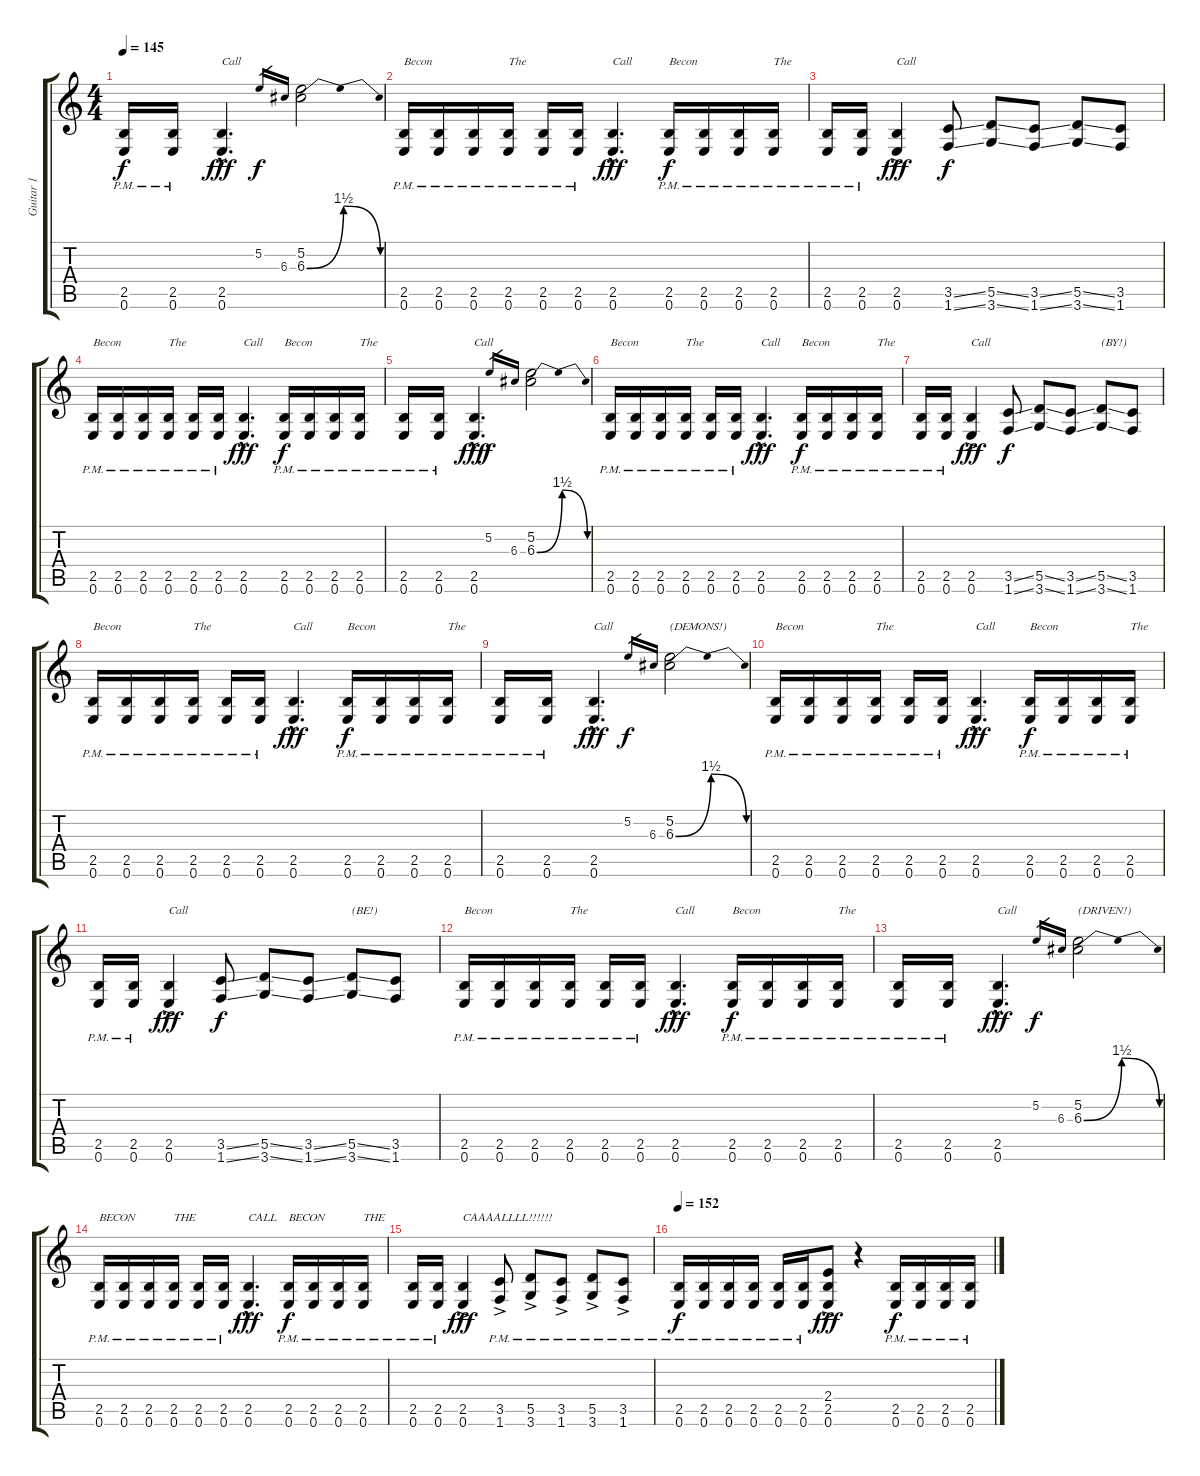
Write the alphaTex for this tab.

\track ("Guitar 1" "Guitar 1") {instrument distortionguitar}
\staff {score tabs}
\tuning (E4 B3 G3 D3 A2 E2) {hide}
\ts (4 4)
\tempo 145
\clef g2
\ks c
(2.5{pm} 0.6{pm}).16{dy f} (2.5{pm} 0.6{pm}).16 (2.5{hac} 0.6{hac}).4{d txt "Call" dy fff} 5.2.16{gr dy f} 6.3.16{gr} (5.2 6.3{be (bendrelease 0 0 10 6 50 6 60 0)}).2 |
(2.5{pm} 0.6{pm}).16{txt "Becon"} (2.5{pm} 0.6{pm}).16 (2.5{pm} 0.6{pm}).16 (2.5{pm} 0.6{pm}).16{txt "The "} (2.5{pm} 0.6{pm}).16 (2.5{pm} 0.6{pm}).16 (2.5{hac} 0.6{hac}).4{d txt "Call" dy fff} (2.5{pm} 0.6{pm}).16{txt "Becon" dy f} (2.5{pm} 0.6{pm}).16 (2.5{pm} 0.6{pm}).16 (2.5{pm} 0.6{pm}).16{txt "The"} |
(2.5{pm} 0.6{pm}).16 (2.5{pm} 0.6{pm}).16 (2.5{ac} 0.6{ac}).4{txt "Call" dy fff} (3.5{ss} 1.6{ss}).8{dy f} (5.5{ss} 3.6{ss}).8 (3.5{ss} 1.6{ss}).8 (5.5{ss} 3.6{ss}).8 (3.5 1.6).8 |
(2.5{pm} 0.6{pm}).16{txt "Becon"} (2.5{pm} 0.6{pm}).16 (2.5{pm} 0.6{pm}).16 (2.5{pm} 0.6{pm}).16{txt "The "} (2.5{pm} 0.6{pm}).16 (2.5{pm} 0.6{pm}).16 (2.5{hac} 0.6{hac}).4{d txt "Call" dy fff} (2.5{pm} 0.6{pm}).16{txt "Becon" dy f} (2.5{pm} 0.6{pm}).16 (2.5{pm} 0.6{pm}).16 (2.5{pm} 0.6{pm}).16{txt "The"} |
(2.5{pm} 0.6{pm}).16 (2.5{pm} 0.6{pm}).16 (2.5{hac} 0.6{hac}).4{d txt "Call" dy fff} 5.2.16{gr dy f} 6.3.16{gr} (5.2 6.3{be (bendrelease 0 0 10 6 50 6 60 0)}).2 |
(2.5{pm} 0.6{pm}).16{txt "Becon"} (2.5{pm} 0.6{pm}).16 (2.5{pm} 0.6{pm}).16 (2.5{pm} 0.6{pm}).16{txt "The "} (2.5{pm} 0.6{pm}).16 (2.5{pm} 0.6{pm}).16 (2.5{hac} 0.6{hac}).4{d txt "Call" dy fff} (2.5{pm} 0.6{pm}).16{txt "Becon" dy f} (2.5{pm} 0.6{pm}).16 (2.5{pm} 0.6{pm}).16 (2.5{pm} 0.6{pm}).16{txt "The"} |
(2.5{pm} 0.6{pm}).16 (2.5{pm} 0.6{pm}).16 (2.5{ac} 0.6{ac}).4{txt "Call" dy fff} (3.5{ss} 1.6{ss}).8{dy f} (5.5{ss} 3.6{ss}).8 (3.5{ss} 1.6{ss}).8 (5.5{ss} 3.6{ss}).8{txt "(BY!)"} (3.5 1.6).8 |
(2.5{pm} 0.6{pm}).16{txt "Becon"} (2.5{pm} 0.6{pm}).16 (2.5{pm} 0.6{pm}).16 (2.5{pm} 0.6{pm}).16{txt "The "} (2.5{pm} 0.6{pm}).16 (2.5{pm} 0.6{pm}).16 (2.5{hac} 0.6{hac}).4{d txt "Call" dy fff} (2.5{pm} 0.6{pm}).16{txt "Becon" dy f} (2.5{pm} 0.6{pm}).16 (2.5{pm} 0.6{pm}).16 (2.5{pm} 0.6{pm}).16{txt "The"} |
(2.5{pm} 0.6{pm}).16 (2.5{pm} 0.6{pm}).16 (2.5{hac} 0.6{hac}).4{d txt "Call" dy fff} 5.2.16{gr dy f} 6.3.16{gr} (5.2 6.3{be (bendrelease 0 0 10 6 50 6 60 0)}).2{txt "(DEMONS!)"} |
(2.5{pm} 0.6{pm}).16{txt "Becon"} (2.5{pm} 0.6{pm}).16 (2.5{pm} 0.6{pm}).16 (2.5{pm} 0.6{pm}).16{txt "The "} (2.5{pm} 0.6{pm}).16 (2.5{pm} 0.6{pm}).16 (2.5{hac} 0.6{hac}).4{d txt "Call" dy fff} (2.5{pm} 0.6{pm}).16{txt "Becon" dy f} (2.5{pm} 0.6{pm}).16 (2.5{pm} 0.6{pm}).16 (2.5{pm} 0.6{pm}).16{txt "The"} |
(2.5{pm} 0.6{pm}).16 (2.5{pm} 0.6{pm}).16 (2.5{ac} 0.6{ac}).4{txt "Call" dy fff} (3.5{ss} 1.6{ss}).8{dy f} (5.5{ss} 3.6{ss}).8 (3.5{ss} 1.6{ss}).8 (5.5{ss} 3.6{ss}).8{txt "(BE!)"} (3.5 1.6).8 |
(2.5{pm} 0.6{pm}).16{txt "Becon"} (2.5{pm} 0.6{pm}).16 (2.5{pm} 0.6{pm}).16 (2.5{pm} 0.6{pm}).16{txt "The "} (2.5{pm} 0.6{pm}).16 (2.5{pm} 0.6{pm}).16 (2.5{hac} 0.6{hac}).4{d txt "Call" dy fff} (2.5{pm} 0.6{pm}).16{txt "Becon" dy f} (2.5{pm} 0.6{pm}).16 (2.5{pm} 0.6{pm}).16 (2.5{pm} 0.6{pm}).16{txt "The"} |
(2.5{pm} 0.6{pm}).16 (2.5{pm} 0.6{pm}).16 (2.5{hac} 0.6{hac}).4{d txt "Call" dy fff} 5.2.16{gr dy f} 6.3.16{gr} (5.2 6.3{be (bendrelease 0 0 10 6 50 6 60 0)}).2{txt "(DRIVEN!)"} |
(2.5{pm} 0.6{pm}).16{txt "BECON"} (2.5{pm} 0.6{pm}).16 (2.5{pm} 0.6{pm}).16 (2.5{pm} 0.6{pm}).16{txt "THE"} (2.5{pm} 0.6{pm}).16 (2.5{pm} 0.6{pm}).16 (2.5{hac} 0.6{hac}).4{d txt "CALL" dy fff} (2.5{pm} 0.6{pm}).16{txt "BECON" dy f} (2.5{pm} 0.6{pm}).16 (2.5{pm} 0.6{pm}).16 (2.5{pm} 0.6{pm}).16{txt "THE"} |
(2.5{pm} 0.6{pm}).16 (2.5{pm} 0.6{pm}).16 (2.5{ac} 0.6{ac}).4{txt "CAAAALLLL!!!!!!" dy fff} (3.5{ac pm} 1.6{ac pm}).8 (5.5{ac pm} 3.6{ac pm}).8 (3.5{ac pm} 1.6{ac pm}).8 (5.5{ac pm} 3.6{ac pm}).8 (3.5{ac pm} 1.6{ac pm}).8 |
\tempo 152
(2.5{pm} 0.6{pm}).16{dy f} (2.5{pm} 0.6{pm}).16 (2.5{pm} 0.6{pm}).16 (2.5{pm} 0.6{pm}).16 (2.5{pm} 0.6{pm}).16 (2.5{pm} 0.6{pm}).16 (2.4{ac} 2.5{ac} 0.6{ac}).8{dy fff} r.4 (2.5{pm} 0.6{pm}).16{dy f} (2.5{pm} 0.6{pm}).16 (2.5{pm} 0.6{pm}).16 (2.5{pm} 0.6{pm}).16
